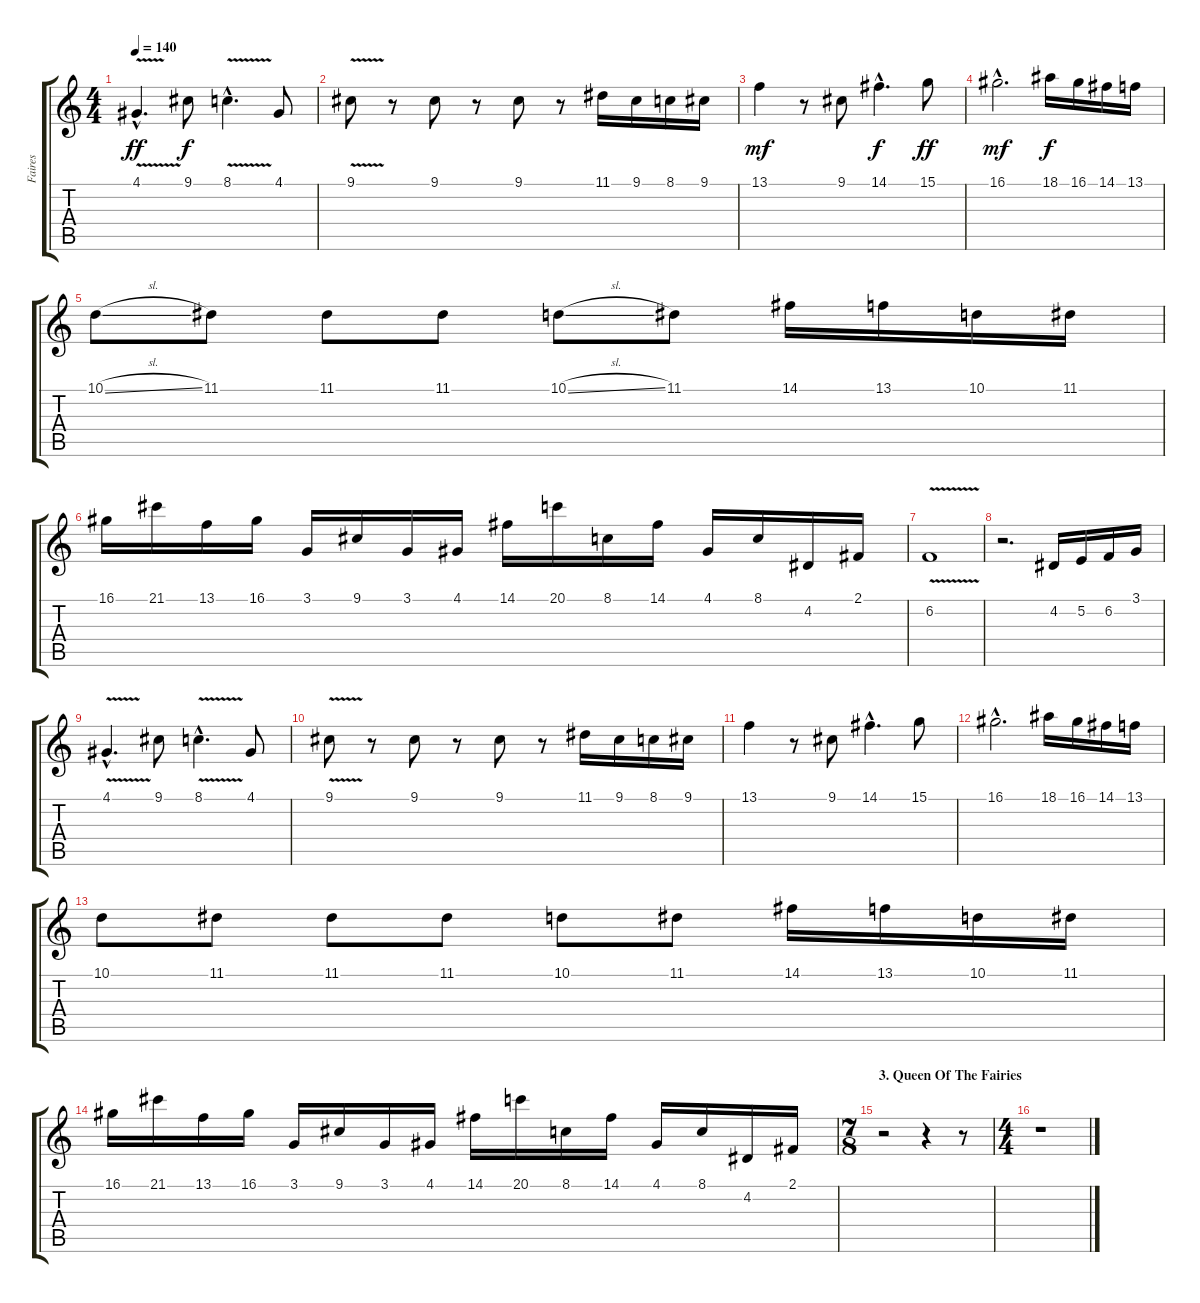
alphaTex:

\track ("Faires" "Faires") {instrument pizzicatostrings}
\staff {score tabs}
\tuning (E4 B3 G3 D3 A2 E2) {hide}
\ts (4 4)
\tempo 140
\clef g2
\ks c
4.1{v hac}.4{d dy ff} 9.1.8{dy f} 8.1{v hac}.4{d} 4.1.8 |
9.1{v}.8 r.8 9.1.8 r.8 9.1.8 r.8 11.1.16 9.1.16 8.1.16 9.1.16 |
13.1.4{dy mf} r.8 9.1.8 14.1{hac}.4{d dy f} 15.1.8{dy ff} |
16.1{hac}.2{d dy mf} 18.1.16{dy f} 16.1.16 14.1.16 13.1.16 |
10.1{sl}.8 11.1.8 11.1.8 11.1.8 10.1{sl}.8 11.1.8 14.1.16 13.1.16 10.1.16 11.1.16 |
16.1.16 21.1.16 13.1.16 16.1.16 3.1.16 9.1.16 3.1.16 4.1.16 14.1.16 20.1.16 8.1.16 14.1.16 4.1.16 8.1.16 4.2.16 2.1.16 |
6.2{v}.1 |
r.2{d} 4.2.16{instrument violin} 5.2.16 6.2.16 3.1.16 |
4.1{v hac}.4{d} 9.1.8 8.1{v hac}.4{d} 4.1.8 |
9.1{v}.8 r.8 9.1.8 r.8 9.1.8 r.8 11.1.16 9.1.16 8.1.16 9.1.16 |
13.1.4 r.8 9.1.8 14.1{hac}.4{d} 15.1.8 |
16.1{hac}.2{d} 18.1.16 16.1.16 14.1.16 13.1.16 |
10.1.8 11.1.8 11.1.8 11.1.8 10.1.8 11.1.8 14.1.16 13.1.16 10.1.16 11.1.16 |
16.1.16 21.1.16 13.1.16 16.1.16 3.1.16 9.1.16 3.1.16 4.1.16 14.1.16 20.1.16 8.1.16 14.1.16 4.1.16 8.1.16 4.2.16 2.1.16 |
\ts (7 8)
\section ("" "3. Queen Of The Fairies")
r.2 r.4 r.8 |
\ts (4 4)
r.1
